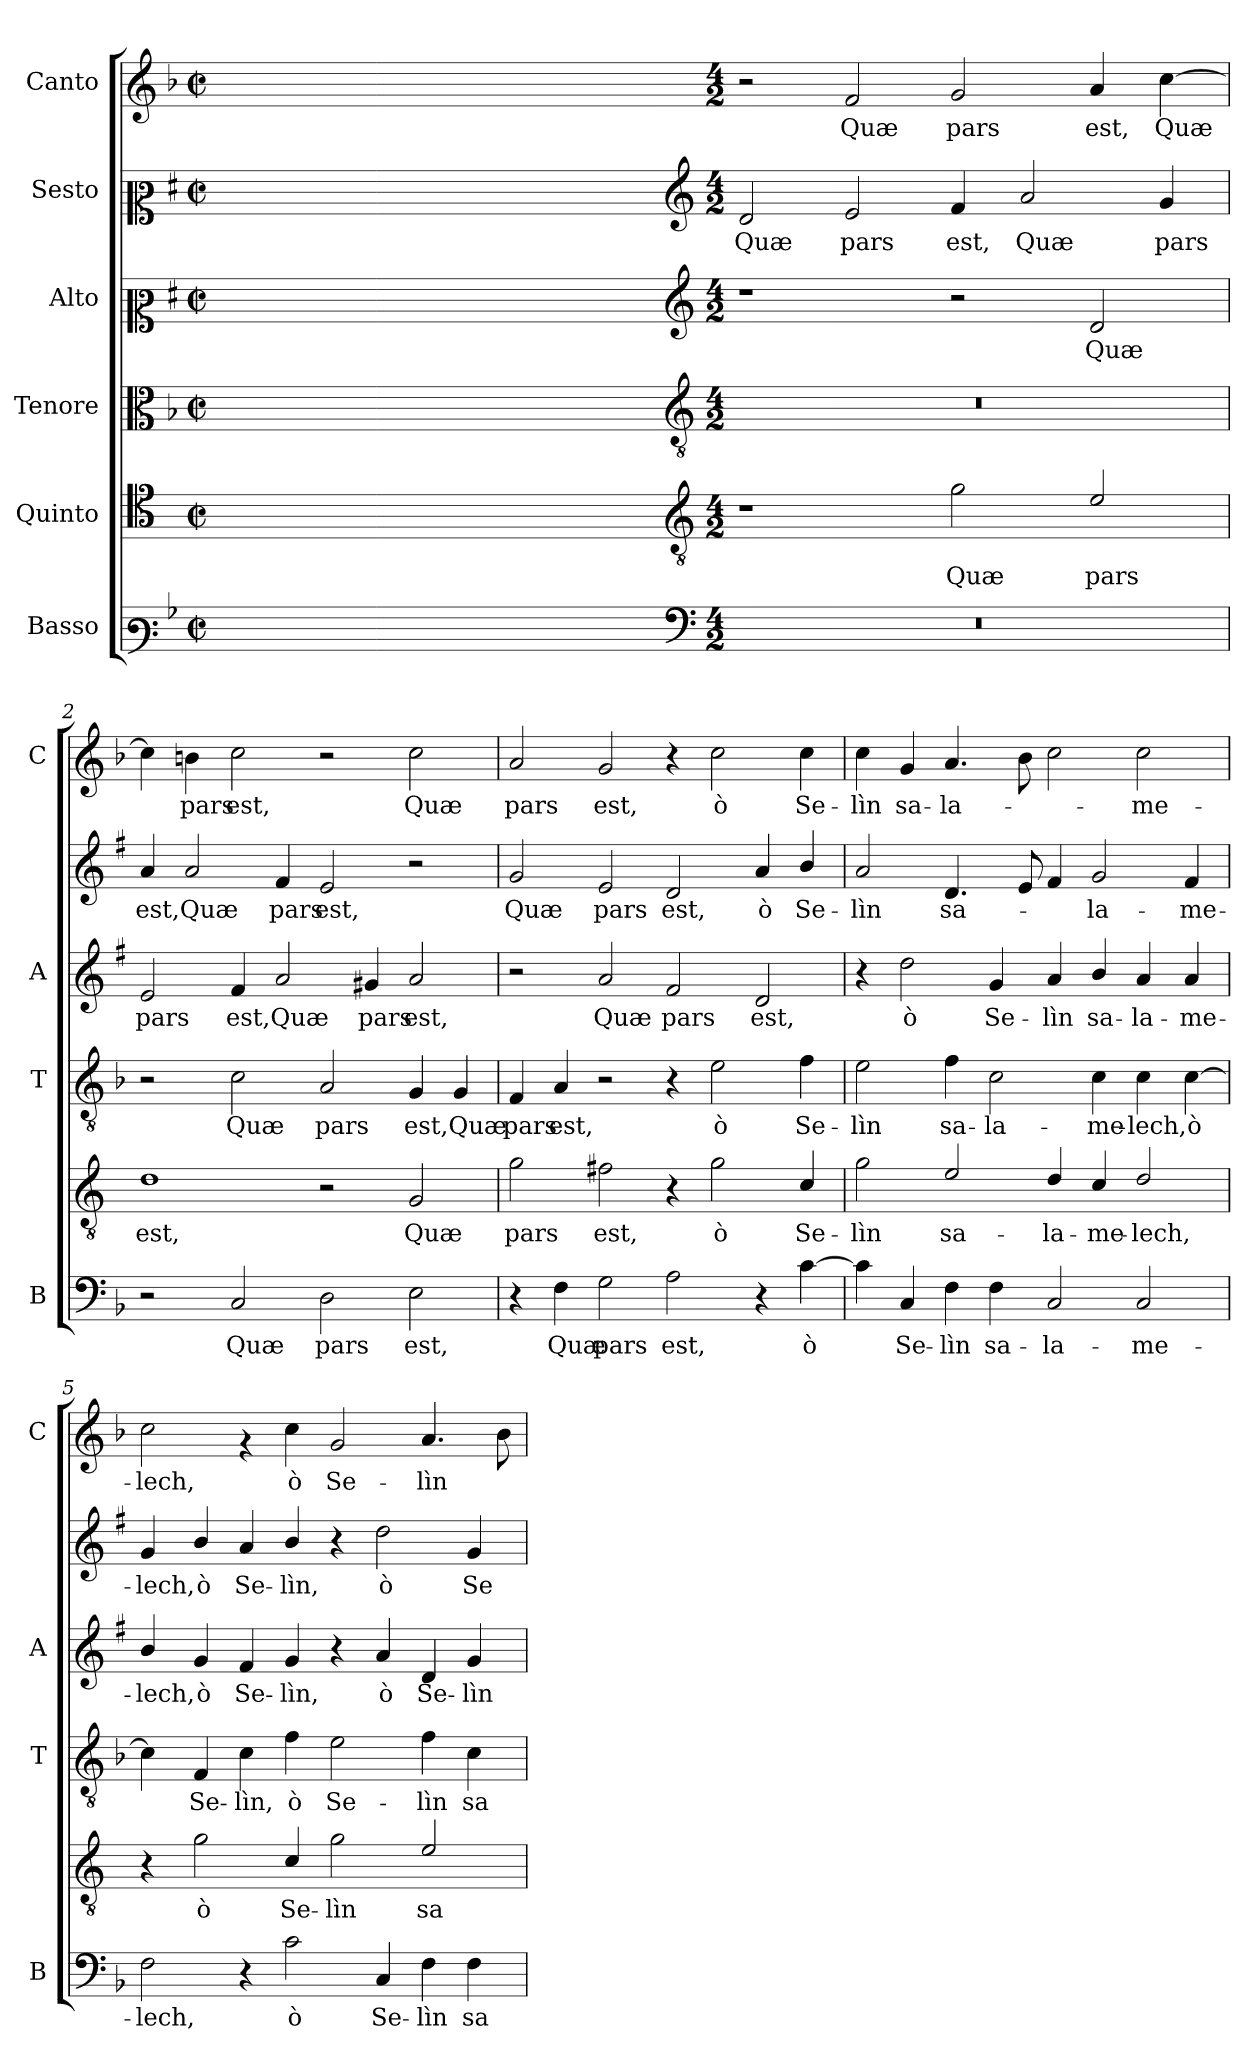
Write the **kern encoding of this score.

**kern	**text	**kern	**text	**kern	**text	**kern	**text	**kern	**text	**kern	**text
*part6	*part6	*part5	*part5	*part4	*part4	*part3	*part3	*part2	*part2	*part1	*part1
*staff6	*staff6	*staff5	*staff5	*staff4	*staff4	*staff3	*staff3	*staff2	*staff2	*staff1	*staff1
*I"Basso	*	*I"Quinto	*	*I"Tenore	*	*I"Alto	*	*I"Sesto	*	*I"Canto	*
*I'B	*	*	*	*I'T	*	*I'A	*	*	*	*I'C	*
*clefF3	*	*clefC4	*	*clefC3	*	*clefC2	*	*clefC2	*	*clefG2	*
*	*	*ITrd4c7	*	*	*	*ITrd1c2	*	*ITrd1c2	*	*	*
*k[b-]	*	*k[b-]	*	*k[b-]	*	*k[b-]	*	*k[b-]	*	*k[b-]	*
*F:	*	*F:	*	*F:	*	*F:	*	*F:	*	*F:	*
*M2/2	*	*M2/2	*	*M2/2	*	*M2/2	*	*M2/2	*	*M2/2	*
*met(c|)	*	*met(c|)	*	*met(c|)	*	*met(c|)	*	*met(c|)	*	*met(c|)	*
=	=	=	=	=	=	=	=	=	=	=	=
1ryy	.	1ryy	.	1ryy	.	1ryy	.	1ryy	.	1ryy	.
=1X-	=1X-	=1X-	=1X-	=1X-	=1X-	=1X-	=1X-	=1X-	=1X-	=1X-	=1X-
4ryy	.	4ryy	.	4ryy	.	4ryy	.	4ryy	.	4ryy	.
4ryy	.	4ryy	.	4ryy	.	4ryy	.	4ryy	.	4ryy	.
4ryy	.	4ryy	.	4ryy	.	4ryy	.	4ryy	.	4ryy	.
4ryy	.	4ryy	.	4ryy	.	4ryy	.	4ryy	.	4ryy	.
=1-	=1-	=1-	=1-	=1-	=1-	=1-	=1-	=1-	=1-	=1-	=1-
*clefF4	*	*clefGv2	*	*clefGv2	*	*clefG2	*	*clefG2	*	*	*
*M4/2	*	*M4/2	*	*M4/2	*	*M4/2	*	*M4/2	*	*M4/2	*
!	!	!	!	!	!	!	!	!	!LO:LY:b	!	!
0r	.	1r	.	0r	.	1r	.	2c/	Quæ	2r	.
!	!	!	!	!	!	!	!	!	!LO:LY:b	!	!LO:LY:b
.	.	.	.	.	.	.	.	2d/	pars	2f/	Quæ
!	!	!	!LO:LY:b	!	!	!	!	!	!LO:LY:b	!	!LO:LY:b
.	.	2c\	Quæ	.	.	2r	.	4e/	est,	2g/	pars
!	!	!	!	!	!	!	!	!	!LO:LY:b	!	!
.	.	.	.	.	.	.	.	2g/	Quæ	.	.
!	!	!	!LO:LY:b	!	!	!	!LO:LY:b	!	!	!	!LO:LY:b
.	.	2A/	pars	.	.	2c/	Quæ	.	.	4a/	est,
!	!	!	!	!	!	!	!	!	!LO:LY:b	!	!LO:LY:b
.	.	.	.	.	.	.	.	4f/	pars	[4cc\	Quæ
=2	=2	=2	=2	=2	=2	=2	=2	=2	=2	=2	=2
!	!	!	!LO:LY:b	!	!	!	!LO:LY:b	!	!LO:LY:b	!	!
2r	.	1G	est,	2r	.	2d/	pars	4g/	est,	4cc\]	.
!	!	!	!	!	!	!	!	!	!LO:LY:b	!	!LO:LY:b
.	.	.	.	.	.	.	.	2g/	Quæ	4bn\	pars
!	!LO:LY:b	!	!	!	!LO:LY:b	!	!LO:LY:b	!	!	!	!LO:LY:b
2C/	Quæ	.	.	2c\	Quæ	4e/	est,	.	.	2cc\	est,
!	!	!	!	!	!	!	!LO:LY:b	!	!LO:LY:b	!	!
.	.	.	.	.	.	2g/	Quæ	4e/	pars	.	.
!	!LO:LY:b	!	!	!	!LO:LY:b	!	!	!	!LO:LY:b	!	!
2D\	pars	2r	.	2A/	pars	.	.	2d/	est,	2r	.
!	!	!	!	!	!	!	!LO:LY:b	!	!	!	!
.	.	.	.	.	.	4f#X/	pars	.	.	.	.
!	!LO:LY:b	!	!LO:LY:b	!	!LO:LY:b	!	!LO:LY:b	!	!	!	!LO:LY:b
2E\	est,	2C/	Quæ	4G/	est,	2g/	est,	2r	.	2cc\	Quæ
!	!	!	!	!	!LO:LY:b	!	!	!	!	!	!
.	.	.	.	4G/	Quæ	.	.	.	.	.	.
=3	=3	=3	=3	=3	=3	=3	=3	=3	=3	=3	=3
!	!	!	!LO:LY:b	!	!LO:LY:b	!	!	!	!LO:LY:b	!	!LO:LY:b
4r	.	2c\	pars	4F/	pars	2r	.	2f/	Quæ	2a/	pars
!	!LO:LY:b	!	!	!	!LO:LY:b	!	!	!	!	!	!
4F\	Quæ	.	.	4A/	est,	.	.	.	.	.	.
!	!LO:LY:b	!	!LO:LY:b	!	!	!	!LO:LY:b	!	!LO:LY:b	!	!LO:LY:b
2G\	pars	2Bn\	est,	2r	.	2g/	Quæ	2d/	pars	2g/	est,
!	!LO:LY:b	!	!	!	!	!	!LO:LY:b	!	!LO:LY:b	!	!
2A\	est,	4r	.	4r	.	2e/	pars	2c/	est,	4r	.
!	!	!	!LO:LY:b	!	!LO:LY:b	!	!	!	!	!	!LO:LY:b
.	.	2c\	ò	2e\	ò	.	.	.	.	2cc\	ò
!	!	!	!	!	!	!	!LO:LY:b	!	!LO:LY:b	!	!
4r	.	.	.	.	.	2c/	est,	4g/	ò	.	.
!	!LO:LY:b	!	!LO:LY:b	!	!LO:LY:b	!	!	!	!LO:LY:b	!	!LO:LY:b
[4c\	ò	4F/	Se-	4f\	Se-	.	.	4a/	Se-	4cc\	Se-
!!LO:LB:g=z
=4	=4	=4	=4	=4	=4	=4	=4	=4	=4	=4	=4
!	!	!	!LO:LY:b	!	!LO:LY:b	!	!	!	!LO:LY:b	!	!LO:LY:b
4c\]	.	2c\	-lìn	2e\	-lìn	4r	.	2g/	-lìn	4cc\	-lìn
!	!LO:LY:b	!	!	!	!	!	!LO:LY:b	!	!	!	!LO:LY:b
4C/	Se-	.	.	.	.	2cc\	ò	.	.	4g/	sa-
!	!LO:LY:b	!	!LO:LY:b	!	!LO:LY:b	!	!	!	!LO:LY:b	!	!LO:LY:b
4F\	-lìn	2A/	sa-	4f\	sa-	.	.	4.c/	sa-	4.a/	-la-
!	!LO:LY:b	!	!	!	!LO:LY:b	!	!LO:LY:b	!	!	!	!
4F\	sa-	.	.	2c\	-la-	4f/	Se-	.	.	.	.
.	.	.	.	.	.	.	.	8d/	.	8b-\	.
!	!LO:LY:b	!	!LO:LY:b	!	!	!	!LO:LY:b	!	!	!	!
2C/	-la-	4G/	-la-	.	.	4g/	-lìn	4e/	.	2cc\	.
!	!	!	!LO:LY:b	!	!LO:LY:b	!	!LO:LY:b	!	!LO:LY:b	!	!
.	.	4F/	-me-	4c\	-me-	4a/	sa-	2f/	-la-	.	.
!	!LO:LY:b	!	!LO:LY:b	!	!LO:LY:b	!	!LO:LY:b	!	!	!	!LO:LY:b
2C/	-me-	2G/	-lech,	4c\	-lech,	4g/	-la-	.	.	2cc\	-me-
!	!	!	!	!	!LO:LY:b	!	!LO:LY:b	!	!LO:LY:b	!	!
.	.	.	.	[4c\	ò	4g/	-me-	4e/	-me-	.	.
=5	=5	=5	=5	=5	=5	=5	=5	=5	=5	=5	=5
!	!LO:LY:b	!	!	!	!	!	!LO:LY:b	!	!LO:LY:b	!	!LO:LY:b
2F\	-lech,	4r	.	4c\]	.	4a/	-lech,	4f/	-lech,	2cc\	-lech,
!	!	!	!LO:LY:b	!	!LO:LY:b	!	!LO:LY:b	!	!LO:LY:b	!	!
.	.	2c\	ò	4F/	Se-	4f/	ò	4a/	ò	.	.
!	!	!	!	!	!LO:LY:b	!	!LO:LY:b	!	!LO:LY:b	!	!
4r	.	.	.	4c\	-lìn,	4e/	Se-	4g/	Se-	4rf	.
!	!LO:LY:b	!	!LO:LY:b	!	!LO:LY:b	!	!LO:LY:b	!	!LO:LY:b	!	!LO:LY:b
2c\	ò	4F/	Se-	4f\	ò	4f/	-lìn,	4a/	-lìn,	4cc\	ò
!	!	!	!LO:LY:b	!	!LO:LY:b	!	!	!	!	!	!LO:LY:b
.	.	2c\	-lìn	2e\	Se-	4r	.	4r	.	2g/	Se-
!	!LO:LY:b	!	!	!	!	!	!LO:LY:b	!	!LO:LY:b	!	!
4C/	Se-	.	.	.	.	4g/	ò	2cc\	ò	.	.
!	!LO:LY:b	!	!LO:LY:b	!	!LO:LY:b	!	!LO:LY:b	!	!	!	!LO:LY:b
4F\	-lìn	2A/	sa-	4f\	-lìn	4c/	Se-	.	.	4.a/	-lìn
!	!LO:LY:b	!	!	!	!LO:LY:b	!	!LO:LY:b	!	!LO:LY:b	!	!
4F\	sa-	.	.	4c\	sa-	4f/	-lìn	4f/	Se-	.	.
.	.	.	.	.	.	.	.	.	.	8b-\	.
=	=	=	=	=	=	=	=	=	=	=	=
*-	*-	*-	*-	*-	*-	*-	*-	*-	*-	*-	*-
